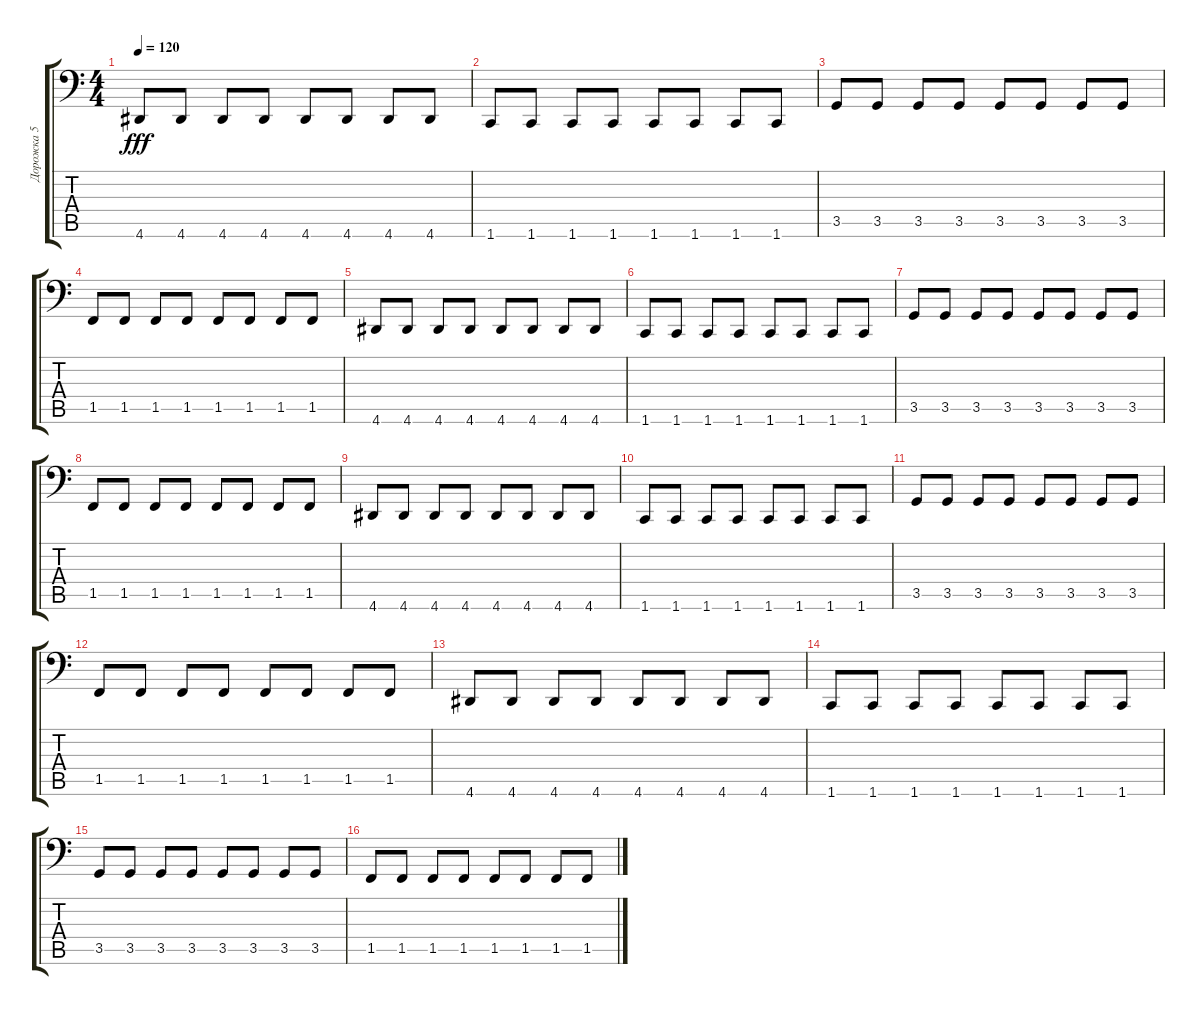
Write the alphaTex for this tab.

\track ("Дорожка 5" "Дорожка 5") {instrument electricbassfinger}
\staff {score tabs}
\tuning (C3 G2 D2 A1 E1 B0) {hide}
\ts (4 4)
\tempo 120
\clef f4
\ks c
4.6.8{dy fff} 4.6.8 4.6.8 4.6.8 4.6.8 4.6.8 4.6.8 4.6.8 |
1.6.8 1.6.8 1.6.8 1.6.8 1.6.8 1.6.8 1.6.8 1.6.8 |
3.5.8 3.5.8 3.5.8 3.5.8 3.5.8 3.5.8 3.5.8 3.5.8 |
1.5.8 1.5.8 1.5.8 1.5.8 1.5.8 1.5.8 1.5.8 1.5.8 |
4.6.8 4.6.8 4.6.8 4.6.8 4.6.8 4.6.8 4.6.8 4.6.8 |
1.6.8 1.6.8 1.6.8 1.6.8 1.6.8 1.6.8 1.6.8 1.6.8 |
3.5.8 3.5.8 3.5.8 3.5.8 3.5.8 3.5.8 3.5.8 3.5.8 |
1.5.8 1.5.8 1.5.8 1.5.8 1.5.8 1.5.8 1.5.8 1.5.8 |
4.6.8 4.6.8 4.6.8 4.6.8 4.6.8 4.6.8 4.6.8 4.6.8 |
1.6.8 1.6.8 1.6.8 1.6.8 1.6.8 1.6.8 1.6.8 1.6.8 |
3.5.8 3.5.8 3.5.8 3.5.8 3.5.8 3.5.8 3.5.8 3.5.8 |
1.5.8 1.5.8 1.5.8 1.5.8 1.5.8 1.5.8 1.5.8 1.5.8 |
4.6.8 4.6.8 4.6.8 4.6.8 4.6.8 4.6.8 4.6.8 4.6.8 |
1.6.8 1.6.8 1.6.8 1.6.8 1.6.8 1.6.8 1.6.8 1.6.8 |
3.5.8 3.5.8 3.5.8 3.5.8 3.5.8 3.5.8 3.5.8 3.5.8 |
1.5.8 1.5.8 1.5.8 1.5.8 1.5.8 1.5.8 1.5.8 1.5.8
